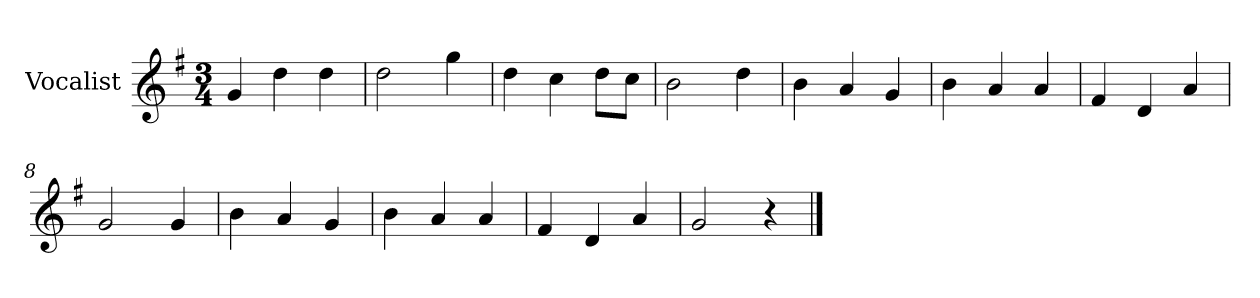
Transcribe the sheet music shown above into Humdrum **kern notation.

**kern
*part1
*staff1
*I"Vocalist
*k[f#]
*G:
*M3/4
=1
4g
4dd
4dd
=2
2dd
4gg
=3
4dd
4cc
8ddL
8ccJ
=4
2b
4dd
=5
4b
4a
4g
=6
4b
4a
4a
=7
4f#
4d
4a
=8
2g
4g
=9
4b
4a
4g
=10
4b
4a
4a
=11
4f#
4d
4a
=12
2g
4r
==
*-
